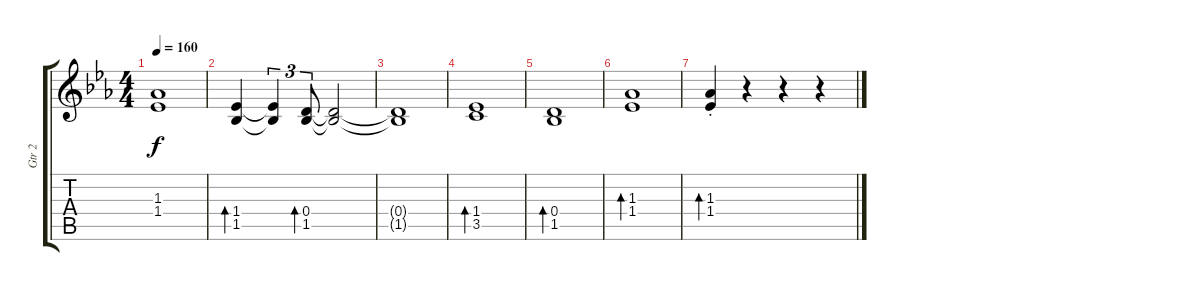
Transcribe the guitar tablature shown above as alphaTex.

\track ("Gtr 2" "Gtr 2") {instrument overdrivenguitar}
\staff {score tabs}
\tuning (E4 B3 G3 D3 A2 E2) {hide}
\ts (4 4)
\tempo 160
\clef g2
\ks eb
(1.3{t} 1.4{t}).1{dy f} |
(1.4 1.5).4{bd 60} (1.4{t} 1.5{t}).4{tu (3 2)} (0.4 1.5).8{tu (3 2) bd 60} (0.4{t} 1.5{t}).2 |
(0.4{t} 1.5{t}).1 |
(1.4 3.5).1{bd 60} |
(0.4 1.5).1{bd 60} |
(1.3 1.4).1{bd 60} |
(1.3 1.4{st}).4{bd 60} r.4 r.4 r.4
